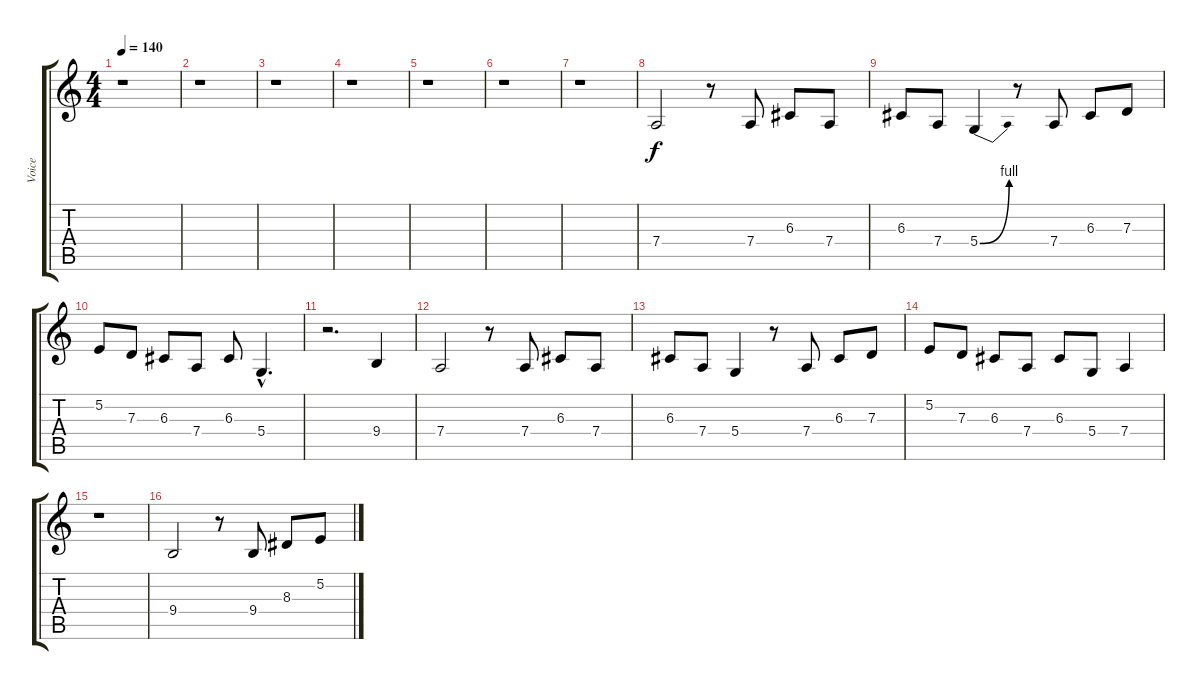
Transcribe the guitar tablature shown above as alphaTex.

\track ("Voice" "Voice") {instrument englishhorn}
\staff {score tabs}
\tuning (E4 B3 G3 D3 A2 E2) {hide}
\ts (4 4)
\tempo 140
\clef g2
\ks c
r.1{dy f} |
r.1 |
r.1 |
r.1 |
r.1 |
r.1 |
r.1 |
7.4.2 r.8 7.4.8 6.3.8 7.4.8 |
6.3.8 7.4.8 5.4{be (bend 0 0 60 4)}.4 r.8 7.4.8 6.3.8 7.3.8 |
5.2.8 7.3.8 6.3.8 7.4.8 6.3.8 5.4{hac}.4{d} |
r.2{d} 9.4.4 |
7.4.2 r.8 7.4.8 6.3.8 7.4.8 |
6.3.8 7.4.8 5.4.4 r.8 7.4.8 6.3.8 7.3.8 |
5.2.8 7.3.8 6.3.8 7.4.8 6.3.8 5.4.8 7.4.4 |
r.1 |
9.4.2 r.8 9.4.8 8.3.8 5.2.8
